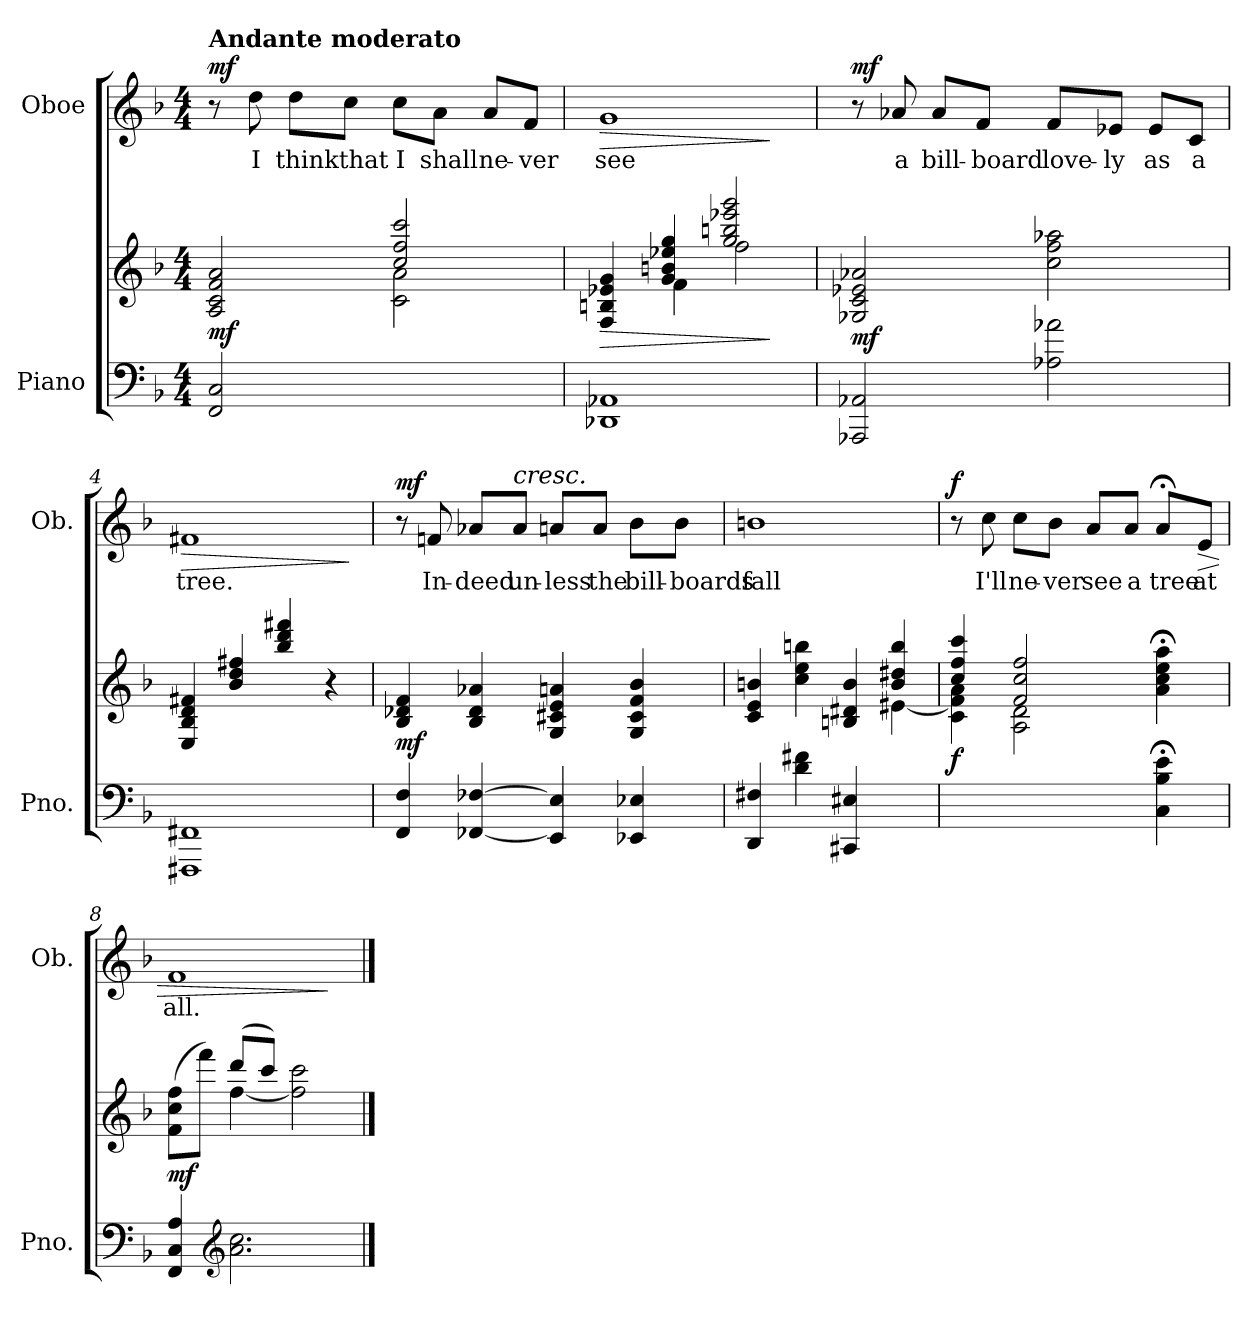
**kern	**kern	**dynam	**kern	**text	**dynam
*part2	*part2	*part2	*part1	*part1	*part1
*staff3	*staff2	*staff2/3	*staff1	*staff1	*staff1
*I"Piano	*	*	*I"Oboe	*	*
*I'Pno.	*	*	*I'Ob.	*	*
*clefF4	*clefG2	*	*clefG2	*	*
*k[b-]	*k[b-]	*	*k[b-]	*	*
*M4/4	*M4/4	*	*M4/4	*	*
=1	=1	=1	=1	=1	=1
*	*^	*	*	*	*
!	!	!	!	!LO:TX:a:B:t=Andante moderato	!	!
!	!	!	!LO:DY:b	!	!	!LO:DY:a
2FF/ 2C/	2A/ 2c/ 2f/ 2a/	2ryy	mf	8r	.	mf
!	!	!	!	!	!LO:LY:b	!
.	.	.	.	8dd\	I	.
!	!	!	!	!	!LO:LY:b	!
.	.	.	.	8dd\L	think	.
!	!	!	!	!	!LO:LY:b	!
.	.	.	.	8cc\J	that	.
!	!	!	!	!	!LO:LY:b	!
2ryy	2cc/ 2ff/ 2ccc/	2c\ 2a\	.	8cc\L	I	.
!	!	!	!	!	!LO:LY:b	!
.	.	.	.	8a\J	shall	.
!	!	!	!	!	!LO:LY:b	!
.	.	.	.	8a/L	ne-	.
!	!	!	!	!	!LO:LY:b	!
.	.	.	.	8f/J	-ver	.
=2	=2	=2	=2	=2	=2	=2
!	!	!	!LO:HP:b	!	!LO:LY:b	!LO:HP:b
1DD-X 1AA-X	4F/ 4Bn/ 4e-X/ 4g/	4ryy	>	1g	see	>
.	4g/ 4bn/ 4ee-X/ 4gg/	4f\	.	.	.	.
.	2gg/ 2bbn/ 2eee-X/ 2ggg/	2ff\	.	.	.	.
*	*v	*v	*	*	*	*
.	.	]	.	.	]
=3	=3	=3	=3	=3	=3
!	!	!LO:DY:b	!	!	!LO:DY:a
2AAA-X/ 2AA-X/	2G-X/ 2c/ 2e-X/ 2a-X/	mf	8r	.	mf
!	!	!	!	!LO:LY:b	!
.	.	.	8a-X/	a	.
!	!	!	!	!LO:LY:b	!
.	.	.	8a-/L	bill-	.
!	!	!	!	!LO:LY:b	!
.	.	.	8f/J	-board	.
!	!	!	!	!LO:LY:b	!
2A-X\ 2a-X\	2cc\ 2ff\ 2aa-X\	.	8f/L	love-	.
!	!	!	!	!LO:LY:b	!
.	.	.	8e-X/J	-ly	.
!	!	!	!	!LO:LY:b	!
.	.	.	8e-/L	as	.
!	!	!	!	!LO:LY:b	!
.	.	.	8c/J	a	.
=4	=4	=4	=4	=4	=4
!	!	!	!	!LO:LY:b	!LO:HP:b
1FFF#X 1FF#X	4E/ 4B-/ 4d/ 4f#X/	.	1f#X	tree.	>
.	4b-/ 4dd/ 4ff#X/	.	.	.	.
.	4bb-/ 4ddd/ 4fff#X/	.	.	.	.
.	4r	.	.	.	.
.	.	.	.	.	]
!!LO:LB:g=z
=5	=5	=5	=5	=5	=5
!	!	!LO:DY:b	!	!	!LO:DY:a
4FF/ 4F/	4B-/ 4d-X/ 4f/	mf	8r	.	mf
!	!	!	!	!LO:LY:b	!
.	.	.	8fn/	In-	.
!	!	!	!	!LO:LY:b	!
[4FF-X/ [4F-X/	4B-/ 4d-/ 4a-X/	.	8a-X/L	-deed	.
!	!	!	!LO:TX:a:i:t=cresc.	!	!
!	!	!	!	!LO:LY:b	!
.	.	.	8a-/J	un-	.
!	!	!	!	!LO:LY:b	!
4EE/] 4E/]	4G/ 4c#X/ 4e/ 4an/	.	8an/L	-less	.
!	!	!	!	!LO:LY:b	!
.	.	.	8a/J	the	.
!	!	!	!	!LO:LY:b	!
4EE-X/ 4E-X/	4G/ 4c#/ 4f/ 4b-/	.	8b-\L	bill-	.
!	!	!	!	!LO:LY:b	!
.	.	.	8b-\J	-boards	.
=6	=6	=6	=6	=6	=6
*	*^	*	*	*	*
!	!	!	!	!	!LO:LY:b	!
4DD/ 4F#X/	4c/ 4e/ 4bn/	2.ryy	.	1bn	fall	.
4d\ 4f#X\	4cc\ 4ee\ 4bbn\	.	.	.	.	.
4CC#X/ 4E#X/	4Bn/ 4d#X/ 4b/	.	.	.	.	.
4ryy	4b/ 4dd#X/ 4bb/	[4e#X\	.	.	.	.
=7	=7	=7	=7	=7	=7	=7
!	!	!	!LO:DY:b	!	!	!LO:DY:a
2.ryy	4cc/ 4ff/ 4ccc/	4c\ 4f\] 4a\	f	8r	.	f
!	!	!	!	!	!LO:LY:b	!
.	.	.	.	8cc\	I'll	.
!	!	!	!	!	!LO:LY:b	!
.	2f/ 2cc/ 2ff/	2A\ 2d\	.	8cc\L	ne-	.
!	!	!	!	!	!LO:LY:b	!
.	.	.	.	8b-\J	-ver	.
!	!	!	!	!	!LO:LY:b	!
.	.	.	.	8a/L	see	.
!	!	!	!	!	!LO:LY:b	!
.	.	.	.	8a/J	a	.
!	!	!	!	!	!LO:LY:b	!
4C\;< 4B-\;< 4e\;<	4a\;< 4cc\;< 4ee\;< 4aa\;<	4ryy	.	8a;</L	tree	.
!	!	!	!	!	!LO:LY:b	!LO:HP:b
.	.	.	.	8e/J	at	>
=8	=8	=8	=8	=8	=8	=8
!	!	!	!LO:DY:b	!	!LO:LY:b	!
4FF/ 4C/ 4A/	(8f\ 8cc\ 8ff\L	4ryy	mf	1f	all.	.
.	8fff\J)	.	.	.	.	.
*clefG2	*	*	*	*	*	*
2.a\ 2.cc\	(8ddd/L	[4ff\	.	.	.	.
.	8ccc/J)	.	.	.	.	.
.	2ff\] 2ccc\	2ryy	.	.	.	.
*	*v	*v	*	*	*	*
.	.	.	.	.	]
==	==	==	==	==	==
*-	*-	*-	*-	*-	*-
